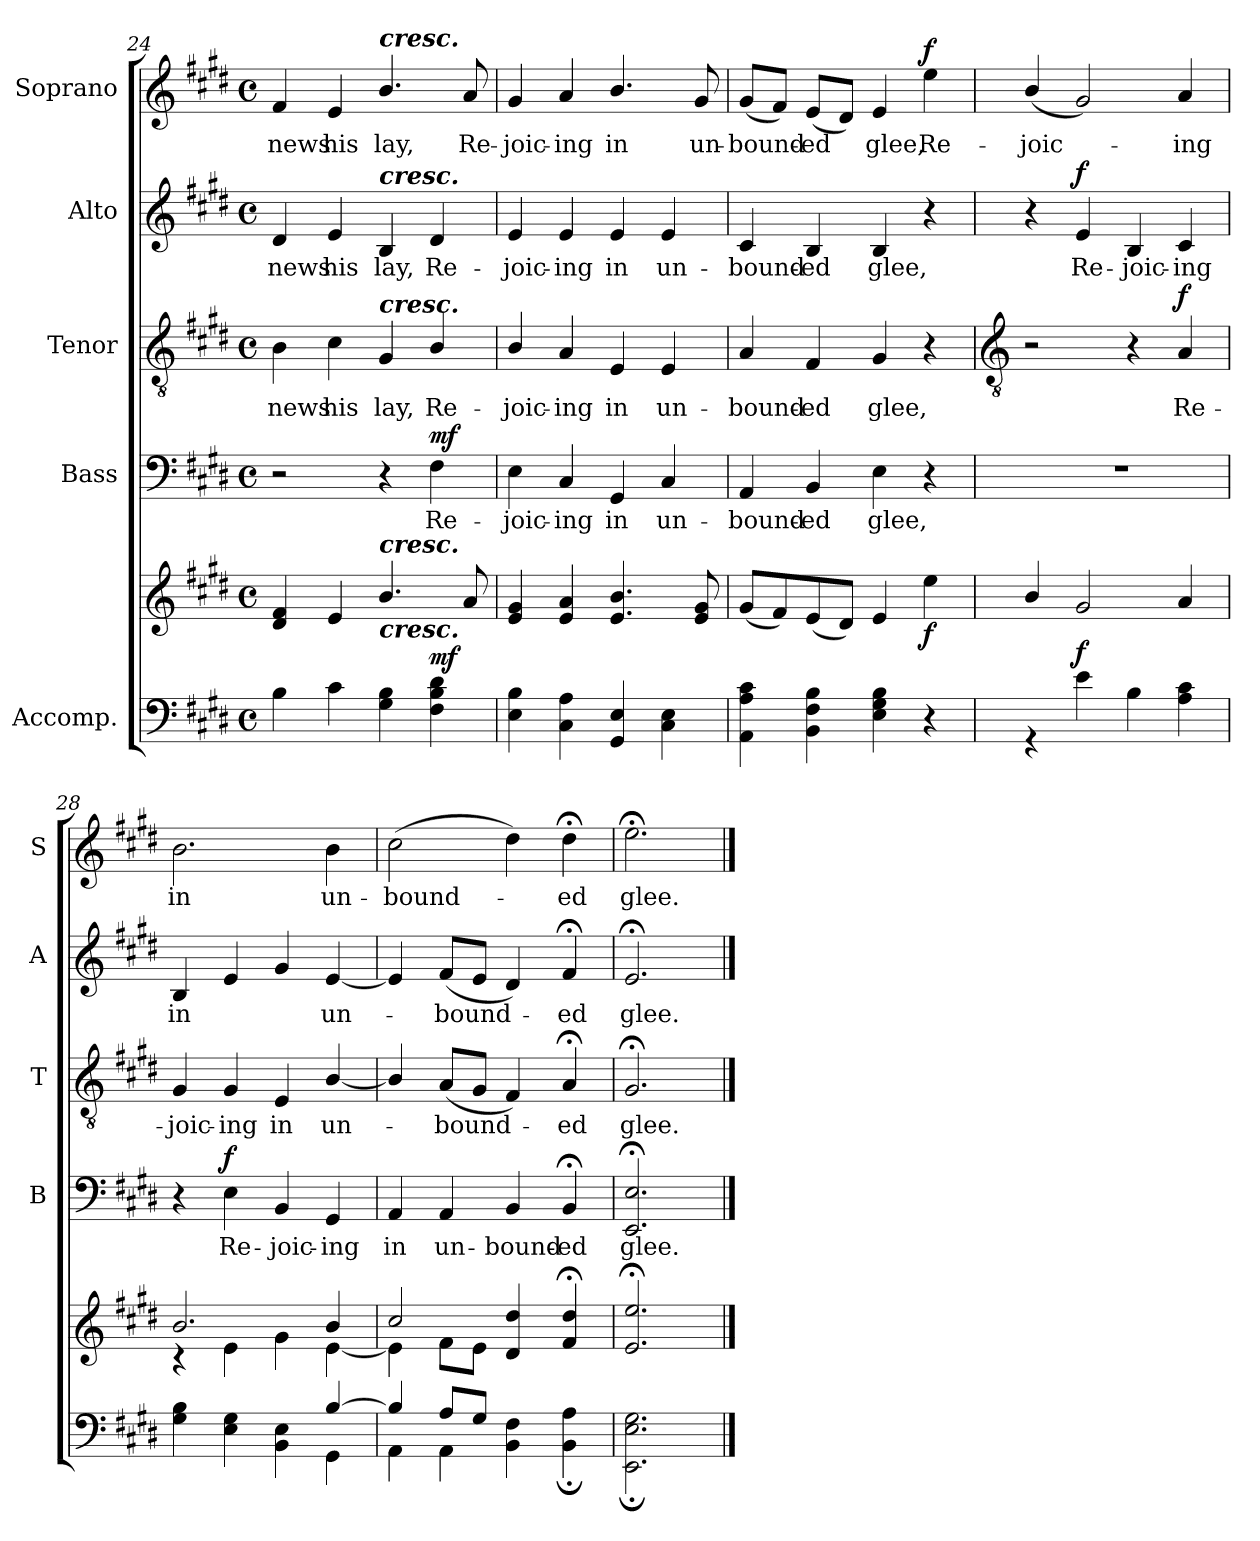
**kern	**kern	**dynam	**kern	**text	**dynam	**kern	**text	**dynam	**kern	**text	**dynam	**kern	**text	**dynam
*part5	*part5	*part5	*part4	*part4	*part4	*part3	*part3	*part3	*part2	*part2	*part2	*part1	*part1	*part1
*staff6	*staff5	*staff5/6	*staff4	*staff4	*staff4	*staff3	*staff3	*staff3	*staff2	*staff2	*staff2	*staff1	*staff1	*staff1
*I"Accomp.	*	*	*I"Bass	*	*	*I"Tenor	*	*	*I"Alto	*	*	*I"Soprano	*	*
*	*	*	*I'B	*	*	*I'T	*	*	*I'A	*	*	*I'S	*	*
*clefF4	*clefG2	*	*clefF4	*	*	*clefGv2	*	*	*clefG2	*	*	*clefG2	*	*
*k[f#c#g#d#]	*k[f#c#g#d#]	*	*k[f#c#g#d#]	*	*	*k[f#c#g#d#]	*	*	*k[f#c#g#d#]	*	*	*k[f#c#g#d#]	*	*
*E:	*E:	*	*E:	*	*	*E:	*	*	*E:	*	*	*E:	*	*
*M4/4	*M4/4	*	*M4/4	*	*	*M4/4	*	*	*M4/4	*	*	*M4/4	*	*
*met(c)	*met(c)	*	*met(c)	*	*	*met(c)	*	*	*met(c)	*	*	*met(c)	*	*
=24	=24	=24	=24	=24	=24	=24	=24	=24	=24	=24	=24	=24	=24	=24
!	!	!	!	!	!	!	!LO:LY:b	!	!	!LO:LY:b	!	!	!LO:LY:b	!
4B	4d# 4f#	.	2r	.	.	4B	-news	.	4d#	-news	.	4f#	news	.
!	!	!	!	!	!	!	!LO:LY:b	!	!	!LO:LY:b	!	!	!LO:LY:b	!
4c#	4e	.	.	.	.	4c#	his	.	4e	his	.	4e	his	.
!	!	!	!	!	!	!	!	!	!	!	!	!LO:TX:a:Bi:t=cresc.	!	!
!	!	!	!	!	!	!	!	!	!LO:TX:a:Bi:t=cresc.	!	!	!	!	!
!	!	!	!	!	!	!LO:TX:a:Bi:t=cresc.	!	!	!	!	!	!	!	!
!	!LO:TX:a:Bi:t=cresc.	!	!	!	!	!	!	!	!	!	!	!	!	!
!LO:TX:a:Bi:t=cresc.	!	!	!	!	!	!	!	!	!	!	!	!	!	!
!	!	!	!	!	!	!	!LO:LY:b	!	!	!LO:LY:b	!	!	!LO:LY:b	!
4G# 4B	4.b/	.	4r	.	.	4G#	lay,	.	4B	lay,	.	4.b/	lay,	.
!	!	!LO:DY:a=2	!	!LO:LY:b	!LO:DY:b	!	!LO:LY:b	!	!	!LO:LY:b	!	!	!	!
4F# 4B 4d#	.	mf	4F#	Re-	mf	4B/	Re-	.	4d#	Re-	.	.	.	.
!	!	!	!	!	!	!	!	!	!	!	!	!	!LO:LY:b	!
.	8a	.	.	.	.	.	.	.	.	.	.	8a	Re-	.
=25	=25	=25	=25	=25	=25	=25	=25	=25	=25	=25	=25	=25	=25	=25
!	!	!	!	!LO:LY:b	!	!	!LO:LY:b	!	!	!LO:LY:b	!	!	!LO:LY:b	!
4E 4B	4e 4g#	.	4E	-joic-	.	4B/	-joic-	.	4e	-joic-	.	4g#	-joic-	.
!	!	!	!	!LO:LY:b	!	!	!LO:LY:b	!	!	!LO:LY:b	!	!	!LO:LY:b	!
4C# 4A	4e 4a	.	4C#	-ing	.	4A	-ing	.	4e	-ing	.	4a	-ing	.
!	!	!	!	!LO:LY:b	!	!	!LO:LY:b	!	!	!LO:LY:b	!	!	!LO:LY:b	!
4GG# 4E	4.e/ 4.b/	.	4GG#	in	.	4E	in	.	4e	in	.	4.b/	in	.
!	!	!	!	!LO:LY:b	!	!	!LO:LY:b	!	!	!LO:LY:b	!	!	!	!
4C# 4E	.	.	4C#	un-	.	4E	un-	.	4e	un-	.	.	.	.
!	!	!	!	!	!	!	!	!	!	!	!	!	!LO:LY:b	!
.	8e 8g#	.	.	.	.	.	.	.	.	.	.	8g#	un-	.
=26	=26	=26	=26	=26	=26	=26	=26	=26	=26	=26	=26	=26	=26	=26
!	!	!	!	!LO:LY:b	!	!	!LO:LY:b	!	!	!LO:LY:b	!	!	!LO:LY:b	!
4AA 4A 4c#	(<8g#L	.	4AA	-bound-	.	4A	-bound-	.	4c#	-bound-	.	(<8g#L	-bound-	.
.	8f#)	.	.	.	.	.	.	.	.	.	.	8f#J)	.	.
!	!	!	!	!LO:LY:b	!	!	!LO:LY:b	!	!	!LO:LY:b	!	!	!LO:LY:b	!
4BB 4F# 4B	(<8e	.	4BB	-ed	.	4F#	-ed	.	4B	-ed	.	(<8eL	ed	.
.	8d#J)	.	.	.	.	.	.	.	.	.	.	8d#J)	.	.
!	!	!	!	!LO:LY:b	!	!	!LO:LY:b	!	!	!LO:LY:b	!	!	!LO:LY:b	!
4E 4G# 4B	4e	.	4E	glee,	.	4G#	glee,	.	4B	glee,	.	4e	glee,	.
!	!	!LO:DY:b	!	!	!	!	!	!	!	!	!	!	!LO:LY:b	!LO:DY:b
4r	4ee	f	4r	.	.	4r	.	.	4r	.	.	4ee	Re-	f
!!LO:LB:g=z
=27	=27	=27	=27	=27	=27	=27	=27	=27	=27	=27	=27	=27	=27	=27
*	*	*	*	*	*	*clefGv2	*	*	*	*	*	*	*	*
*^	*^	*	*	*	*	*	*	*	*	*	*	*	*	*
!	!	!	!	!	!	!	!	!	!	!	!	!	!	!	!LO:LY:b	!
1ryy	4r	4b/	1ryy	.	1r	.	.	2r	.	.	4r	.	.	(<4b/	-joic-	.
!	!	!	!	!LO:DY:a=2	!	!	!	!	!	!	!	!LO:LY:b	!LO:DY:b	!	!	!
.	4e\	2g#/	.	f	.	.	.	.	.	.	4e	Re-	f	2g#)	.	.
!	!	!	!	!	!	!	!	!	!	!	!	!LO:LY:b	!	!	!	!
.	4B\	.	.	.	.	.	.	4r	.	.	4B	-joic-	.	.	.	.
!	!	!	!	!	!	!	!	!	!LO:LY:b	!LO:DY:b	!	!LO:LY:b	!	!	!LO:LY:b	!
.	4A\ 4c#\	4a/	.	.	.	.	.	4A	Re-	f	4c#	-ing	.	4a	ing	.
=28	=28	=28	=28	=28	=28	=28	=28	=28	=28	=28	=28	=28	=28	=28	=28	=28
!	!	!	!	!	!	!	!	!	!LO:LY:b	!	!	!LO:LY:b	!	!	!LO:LY:b	!
2ryy	4G#\ 4B\	2.b/	4r	.	4r	.	.	4G#	-joic-	.	4B	in	.	2.b	in	.
!	!	!	!	!	!	!LO:LY:b	!LO:DY:b	!	!LO:LY:b	!	!	!	!	!	!	!
.	4E\ 4G#\	.	4e\	.	4E	Re-	f	4G#	-ing	.	4e	.	.	.	.	.
!	!	!	!	!	!	!LO:LY:b	!	!	!LO:LY:b	!	!	!	!	!	!	!
4ryy	4BB\ 4E\	.	4g#\	.	4BB	-joic-	.	4E	in	.	4g#	.	.	.	.	.
!	!	!	!	!	!	!LO:LY:b	!	!	!LO:LY:b	!	!	!LO:LY:b	!	!	!LO:LY:b	!
[4B/	4GG#\	4b/	[4e\	.	4GG#	-ing	.	[4B/	un-	.	[4e	un-	.	4b	un-	.
=29	=29	=29	=29	=29	=29	=29	=29	=29	=29	=29	=29	=29	=29	=29	=29	=29
!	!	!	!	!	!	!LO:LY:b	!	!	!	!	!	!	!	!	!LO:LY:b	!
4B/]	4AA\	2cc#/	4e\]	.	4AA	in	.	4B/]	.	.	4e]	.	.	(>2cc#	-bound-	.
!	!	!	!	!	!	!LO:LY:b	!	!	!LO:LY:b	!	!	!LO:LY:b	!	!	!	!
8A/L	4AA\	.	8f#\L	.	4AA	un-	.	(<8AL	bound-	.	(<8f#L	bound-	.	.	.	.
8G#/J	.	.	8e\J	.	.	.	.	8G#J	.	.	8eJ	.	.	.	.	.
!	!	!	!	!	!	!LO:LY:b	!	!	!	!	!	!	!	!	!	!
2ryy	4BB\ 4F#\	4d#/ 4dd#/	2ryy	.	4BB	-bound-	.	4F#)	.	.	4d#)	.	.	4dd#)	.	.
!	!	!	!	!	!	!LO:LY:b	!	!	!LO:LY:b	!	!	!LO:LY:b	!	!	!LO:LY:b	!
.	4BB\;< 4A\;<	4f#/;< 4dd#/;<	.	.	4BB;<	-ed	.	4A;<	ed	.	4f#;<	ed	.	4dd#;<	ed	.
=30	=30	=30	=30	=30	=30	=30	=30	=30	=30	=30	=30	=30	=30	=30	=30	=30
!	!	!	!	!	!	!LO:LY:b	!	!	!LO:LY:b	!	!	!LO:LY:b	!	!	!LO:LY:b	!
2.ryy	2.EE\;< 2.E\;< 2.G#\;<	2.e/;< 2.ee/;<	2.ryy	.	2.EE;< 2.E;<	glee.	.	2.G#;<	glee.	.	2.e;<	glee.	.	2.ee;<	glee.	.
*v	*v	*	*	*	*	*	*	*	*	*	*	*	*	*	*	*
*	*v	*v	*	*	*	*	*	*	*	*	*	*	*	*	*
==	==	==	==	==	==	==	==	==	==	==	==	==	==	==
*-	*-	*-	*-	*-	*-	*-	*-	*-	*-	*-	*-	*-	*-	*-
